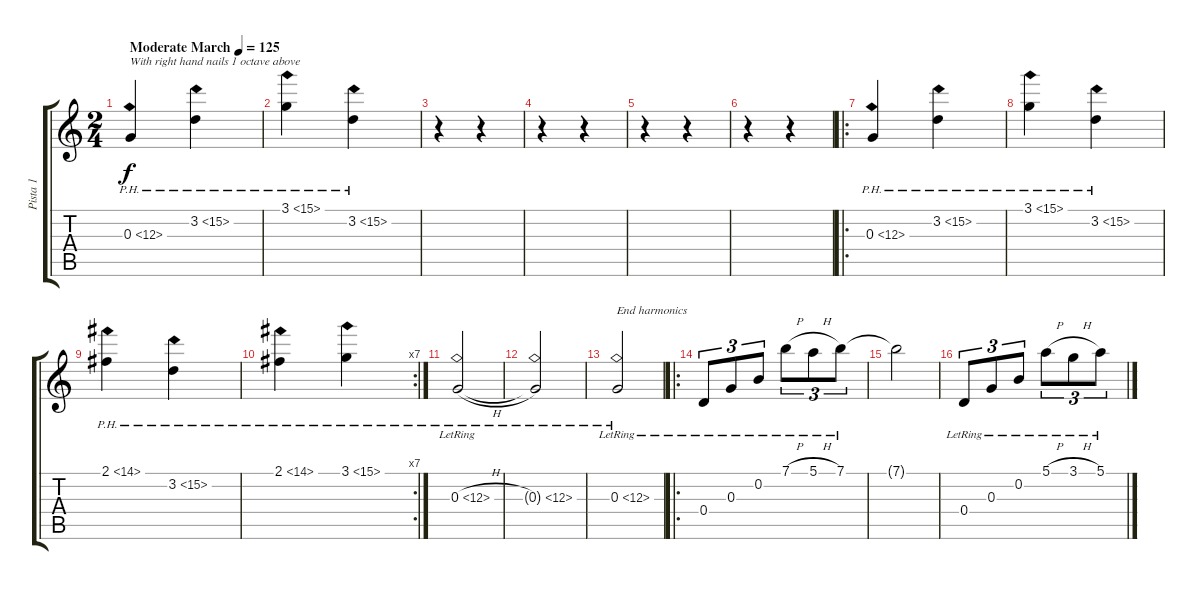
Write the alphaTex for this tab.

\track ("Pista 1" "Pista 1") {instrument acousticguitarnylon}
\staff {score tabs}
\tuning (E4 B3 G3 D3 A2 E2) {hide}
\ts (2 4)
\tempo (125 "Moderate March")
\clef g2
\ks c
0.3{ph 12}.4{txt "With right hand nails 1 octave above" dy f instrument acousticguitarnylon} 3.2{ph 12}.4 |
3.1{ph 12}.4 3.2{ph 12}.4 |
r.4 r.4 |
r.4 r.4 |
r.4 r.4 |
r.4 r.4 |
\ro
0.3{ph 12}.4 3.2{ph 12}.4 |
3.1{ph 12}.4 3.2{ph 12}.4 |
2.1{ph 12}.4 3.2{ph 12}.4 |
\rc 7
2.1{ph 12}.4 3.1{ph 12}.4 |
0.3{ph 12 h lr}.2 |
0.3{ph 12 t}.2 |
0.3{ph 12 lr}.2{txt "End harmonics"} |
\ro
0.4{lr}.8{tu (3 2)} 0.3{lr}.8{tu (3 2)} 0.2{lr}.8{tu (3 2)} 7.1{h lr}.8{tu (3 2)} 5.1{h lr}.8{tu (3 2)} 7.1{lr}.8{tu (3 2)} |
7.1{t}.2 |
0.4{lr}.8{tu (3 2)} 0.3{lr}.8{tu (3 2)} 0.2{lr}.8{tu (3 2)} 5.1{h lr}.8{tu (3 2)} 3.1{h lr}.8{tu (3 2)} 5.1{lr}.8{tu (3 2)}
